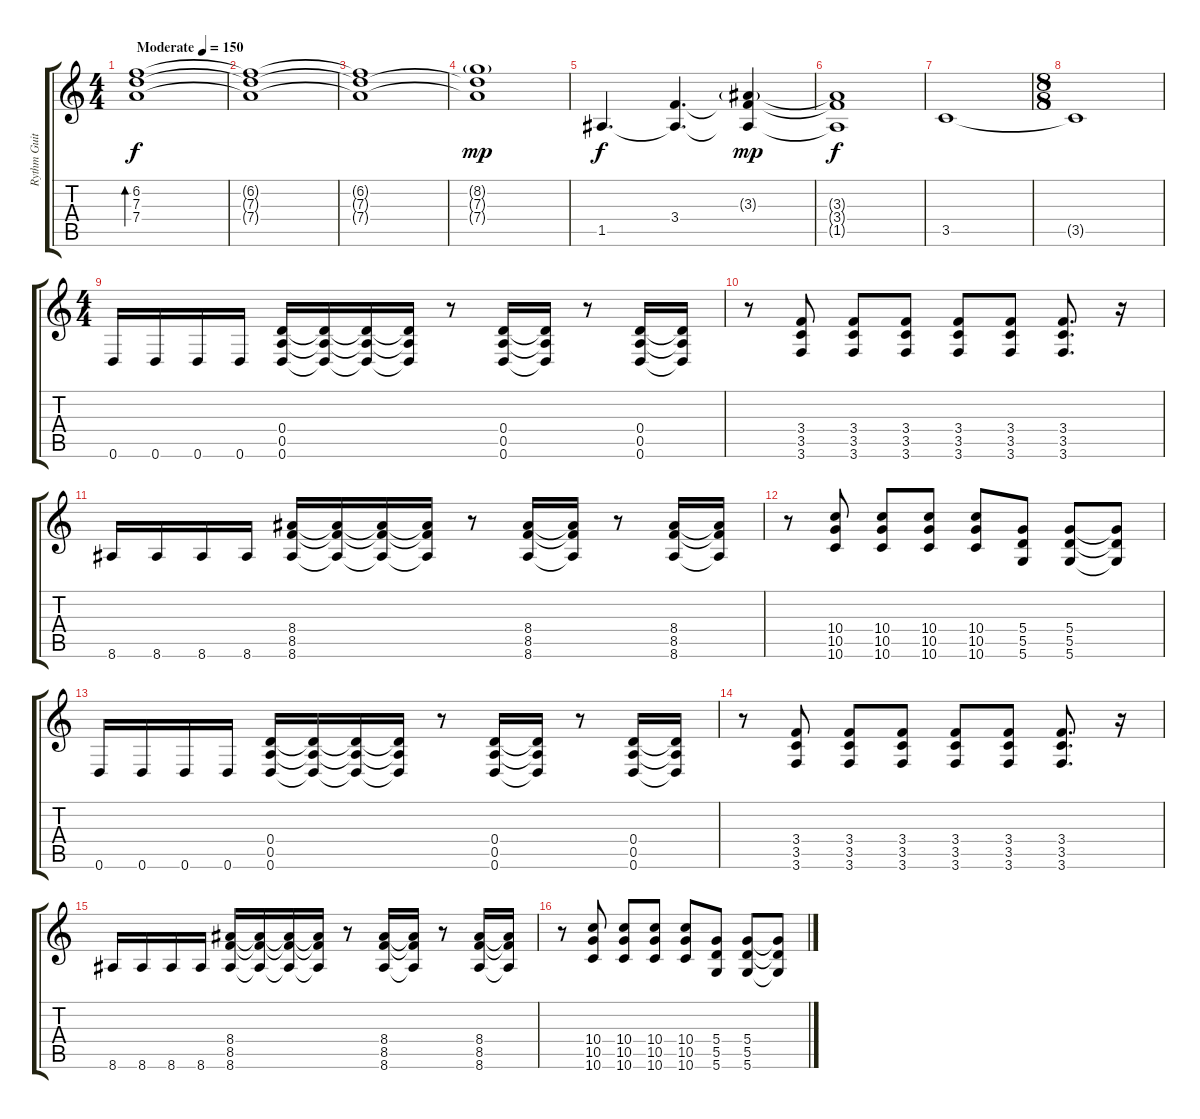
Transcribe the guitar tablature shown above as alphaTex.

\track ("Rythm Guitar" "Rythm Guit") {instrument distortionguitar}
\staff {score tabs}
\tuning (E4 B3 G3 D3 A2 D2) {hide}
\ts (4 4)
\tempo (150 "Moderate")
\clef g2
\ks c
(6.2 7.3 7.4).1{bd 60 dy f instrument distortionguitar} |
(6.2{t} 7.3{t} 7.4{t}).1 |
(6.2{t} 7.3{t} 7.4{t}).1 |
(8.2{g} 7.3{t} 7.4{t}).1{dy mp} |
1.5.4{d dy f} (3.4 1.5{t}).4{d} (3.3{g} 3.4{t} 1.5{t}).4{dy mp} |
(3.3{t} 3.4{t} 1.5{t}).1{dy f} |
3.5.1 |
\ts (8 8)
3.5{t}.1 |
\ts (4 4)
0.6.16 0.6.16 0.6.16 0.6.16 (0.4 0.5 0.6).16 (0.4{t} 0.5{t} 0.6{t}).16 (0.4{t} 0.5{t} 0.6{t}).16 (0.4{t} 0.5{t} 0.6{t}).16 r.8 (0.4 0.5 0.6).16 (0.4{t} 0.5{t} 0.6{t}).16 r.8 (0.4 0.5 0.6).16 (0.4{t} 0.5{t} 0.6{t}).16 |
r.8 (3.4 3.5 3.6).8 (3.4 3.5 3.6).8 (3.4 3.5 3.6).8 (3.4 3.5 3.6).8 (3.4 3.5 3.6).8 (3.4 3.5 3.6).8{d} r.16 |
8.6.16 8.6.16 8.6.16 8.6.16 (8.4 8.5 8.6).16 (8.4{t} 8.5{t} 8.6{t}).16 (8.4{t} 8.5{t} 8.6{t}).16 (8.4{t} 8.5{t} 8.6{t}).16 r.8 (8.4 8.5 8.6).16 (8.4{t} 8.5{t} 8.6{t}).16 r.8 (8.4 8.5 8.6).16 (8.4{t} 8.5{t} 8.6{t}).16 |
r.8 (10.4 10.5 10.6).8 (10.4 10.5 10.6).8 (10.4 10.5 10.6).8 (10.4 10.5 10.6).8 (5.4 5.5 5.6).8 (5.4 5.5 5.6).8 (5.4{t} 5.5{t} 5.6{t}).8 |
0.6.16 0.6.16 0.6.16 0.6.16 (0.4 0.5 0.6).16 (0.4{t} 0.5{t} 0.6{t}).16 (0.4{t} 0.5{t} 0.6{t}).16 (0.4{t} 0.5{t} 0.6{t}).16 r.8 (0.4 0.5 0.6).16 (0.4{t} 0.5{t} 0.6{t}).16 r.8 (0.4 0.5 0.6).16 (0.4{t} 0.5{t} 0.6{t}).16 |
r.8 (3.4 3.5 3.6).8 (3.4 3.5 3.6).8 (3.4 3.5 3.6).8 (3.4 3.5 3.6).8 (3.4 3.5 3.6).8 (3.4 3.5 3.6).8{d} r.16 |
8.6.16 8.6.16 8.6.16 8.6.16 (8.4 8.5 8.6).16 (8.4{t} 8.5{t} 8.6{t}).16 (8.4{t} 8.5{t} 8.6{t}).16 (8.4{t} 8.5{t} 8.6{t}).16 r.8 (8.4 8.5 8.6).16 (8.4{t} 8.5{t} 8.6{t}).16 r.8 (8.4 8.5 8.6).16 (8.4{t} 8.5{t} 8.6{t}).16 |
r.8 (10.4 10.5 10.6).8 (10.4 10.5 10.6).8 (10.4 10.5 10.6).8 (10.4 10.5 10.6).8 (5.4 5.5 5.6).8 (5.4 5.5 5.6).8 (5.4{t} 5.5{t} 5.6{t}).8
